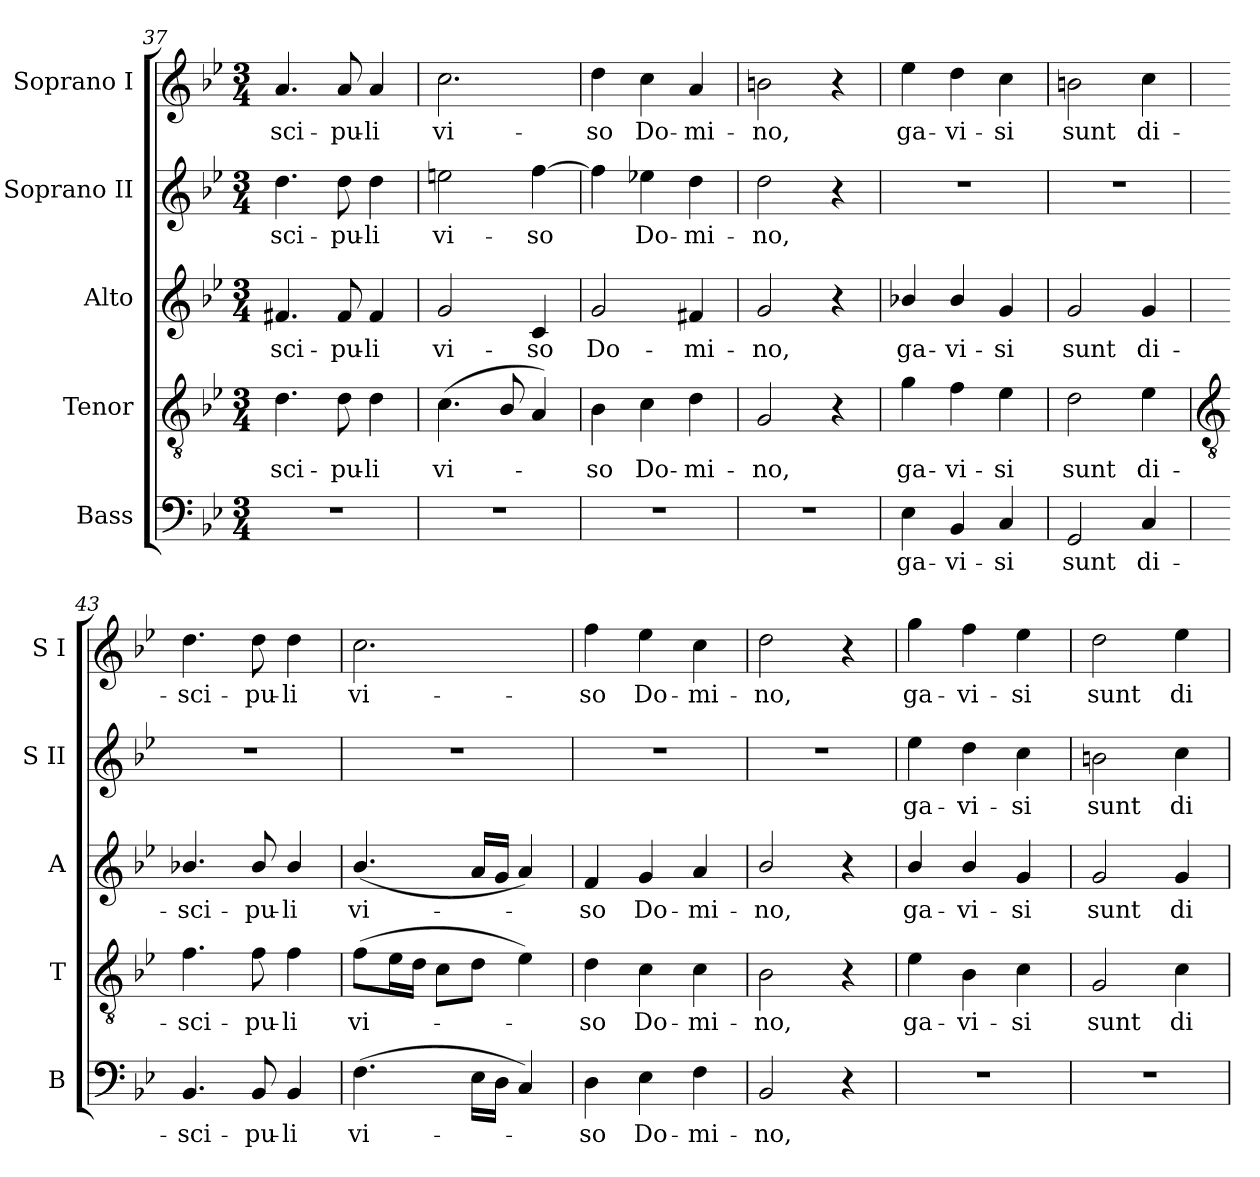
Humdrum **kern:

**kern	**text	**kern	**text	**kern	**text	**kern	**text	**kern	**text
*part5	*part5	*part4	*part4	*part3	*part3	*part2	*part2	*part1	*part1
*staff5	*staff5	*staff4	*staff4	*staff3	*staff3	*staff2	*staff2	*staff1	*staff1
*I"Bass	*	*I"Tenor	*	*I"Alto	*	*I"Soprano II	*	*I"Soprano I	*
*I'B	*	*I'T	*	*I'A	*	*I'S II	*	*I'S I	*
*clefF4	*	*clefGv2	*	*clefG2	*	*clefG2	*	*clefG2	*
*k[b-e-]	*	*k[b-e-]	*	*k[b-e-]	*	*k[b-e-]	*	*k[b-e-]	*
*B-:	*	*B-:	*	*B-:	*	*B-:	*	*B-:	*
*M3/4	*	*M3/4	*	*M3/4	*	*M3/4	*	*M3/4	*
=37	=37	=37	=37	=37	=37	=37	=37	=37	=37
!LO:N:vis=1	!	!	!LO:LY:b	!	!LO:LY:b	!	!LO:LY:b	!	!LO:LY:b
2.r	.	4.d	-sci-	4.f#X	-sci-	4.dd	-sci-	4.a	-sci-
!	!	!	!LO:LY:b	!	!LO:LY:b	!	!LO:LY:b	!	!LO:LY:b
.	.	8d	-pu-	8f#	-pu-	8dd	-pu-	8a	-pu-
!	!	!	!LO:LY:b	!	!LO:LY:b	!	!LO:LY:b	!	!LO:LY:b
.	.	4d	-li	4f#	-li	4dd	-li	4a	-li
=38	=38	=38	=38	=38	=38	=38	=38	=38	=38
!LO:N:vis=1	!	!	!LO:LY:b	!	!LO:LY:b	!	!LO:LY:b	!	!LO:LY:b
2.r	.	(<4.c	vi-	2g	vi-	2een	vi-	2.cc	vi-
.	.	8B-/	.	.	.	.	.	.	.
!	!	!	!	!	!LO:LY:b	!	!LO:LY:b	!	!
.	.	4A)	.	4c	-so	[4ff	-so	.	.
=39	=39	=39	=39	=39	=39	=39	=39	=39	=39
!LO:N:vis=1	!	!	!LO:LY:b	!	!LO:LY:b	!	!	!	!LO:LY:b
2.r	.	4B-	so	2g	Do-	4ff]	.	4dd	-so
!	!	!	!LO:LY:b	!	!	!	!LO:LY:b	!	!LO:LY:b
.	.	4c	Do-	.	.	4ee-X	Do-	4cc	Do-
!	!	!	!LO:LY:b	!	!LO:LY:b	!	!LO:LY:b	!	!LO:LY:b
.	.	4d	-mi-	4f#X	-mi-	4dd	-mi-	4a	-mi-
=40	=40	=40	=40	=40	=40	=40	=40	=40	=40
!LO:N:vis=1	!	!	!LO:LY:b	!	!LO:LY:b	!	!LO:LY:b	!	!LO:LY:b
2.r	.	2G	-no,	2g	-no,	2dd	-no,	2bn	-no,
.	.	4r	.	4r	.	4r	.	4r	.
=41	=41	=41	=41	=41	=41	=41	=41	=41	=41
!	!LO:LY:b	!	!LO:LY:b	!	!LO:LY:b	!LO:N:vis=1	!	!	!LO:LY:b
4E-	ga-	4g	ga-	4b-X/	ga-	2.r	.	4ee-	ga-
!	!LO:LY:b	!	!LO:LY:b	!	!LO:LY:b	!	!	!	!LO:LY:b
4BB-	-vi-	4f	-vi-	4b-/	-vi-	.	.	4dd	-vi-
!	!LO:LY:b	!	!LO:LY:b	!	!LO:LY:b	!	!	!	!LO:LY:b
4C	-si	4e-	-si	4g	-si	.	.	4cc	-si
=42	=42	=42	=42	=42	=42	=42	=42	=42	=42
!	!LO:LY:b	!	!LO:LY:b	!	!LO:LY:b	!LO:N:vis=1	!	!	!LO:LY:b
2GG	sunt	2d	sunt	2g	sunt	2.r	.	2bn	sunt
!	!LO:LY:b	!	!LO:LY:b	!	!LO:LY:b	!	!	!	!LO:LY:b
4C	di-	4e-	di-	4g	di-	.	.	4cc	di-
!!LO:LB:g=z
=43	=43	=43	=43	=43	=43	=43	=43	=43	=43
*	*	*clefGv2	*	*	*	*	*	*	*
!	!LO:LY:b	!	!LO:LY:b	!	!LO:LY:b	!LO:N:vis=1	!	!	!LO:LY:b
4.BB-	-sci-	4.f	-sci-	4.b-X/	-sci-	2.r	.	4.dd	-sci-
!	!LO:LY:b	!	!LO:LY:b	!	!LO:LY:b	!	!	!	!LO:LY:b
8BB-	-pu-	8f	-pu-	8b-/	-pu-	.	.	8dd	-pu-
!	!LO:LY:b	!	!LO:LY:b	!	!LO:LY:b	!	!	!	!LO:LY:b
4BB-	-li	4f	-li	4b-/	-li	.	.	4dd	-li
=44	=44	=44	=44	=44	=44	=44	=44	=44	=44
!	!LO:LY:b	!	!LO:LY:b	!	!LO:LY:b	!LO:N:vis=1	!	!	!LO:LY:b
(>4.F	vi-	(>8fL	vi-	(<4.b-/	vi-	2.r	.	2.cc	vi-
.	.	16e-L	.	.	.	.	.	.	.
.	.	16dJJ	.	.	.	.	.	.	.
.	.	8cL	.	.	.	.	.	.	.
16E-LL	.	8dJ	.	16aLL	.	.	.	.	.
16DJJ	.	.	.	16gJJ	.	.	.	.	.
4C)	.	4e-)	.	4a)	.	.	.	.	.
=45	=45	=45	=45	=45	=45	=45	=45	=45	=45
!	!LO:LY:b	!	!LO:LY:b	!	!LO:LY:b	!LO:N:vis=1	!	!	!LO:LY:b
4D	so	4d	so	4f	so	2.r	.	4ff	-so
!	!LO:LY:b	!	!LO:LY:b	!	!LO:LY:b	!	!	!	!LO:LY:b
4E-	Do-	4c	Do-	4g	Do-	.	.	4ee-	Do-
!	!LO:LY:b	!	!LO:LY:b	!	!LO:LY:b	!	!	!	!LO:LY:b
4F	-mi-	4c	-mi-	4a	-mi-	.	.	4cc	-mi-
=46	=46	=46	=46	=46	=46	=46	=46	=46	=46
!	!LO:LY:b	!	!LO:LY:b	!	!LO:LY:b	!LO:N:vis=1	!	!	!LO:LY:b
2BB-	-no,	2B-	-no,	2b-/	-no,	2.r	.	2dd	-no,
4r	.	4r	.	4r	.	.	.	4r	.
=47	=47	=47	=47	=47	=47	=47	=47	=47	=47
!LO:N:vis=1	!	!	!LO:LY:b	!	!LO:LY:b	!	!LO:LY:b	!	!LO:LY:b
2.r	.	4e-	ga-	4b-/	ga-	4ee-	ga-	4gg	ga-
!	!	!	!LO:LY:b	!	!LO:LY:b	!	!LO:LY:b	!	!LO:LY:b
.	.	4B-	-vi-	4b-/	-vi-	4dd	-vi-	4ff	-vi-
!	!	!	!LO:LY:b	!	!LO:LY:b	!	!LO:LY:b	!	!LO:LY:b
.	.	4c	-si	4g	-si	4cc	-si	4ee-	-si
=48	=48	=48	=48	=48	=48	=48	=48	=48	=48
!LO:N:vis=1	!	!	!LO:LY:b	!	!LO:LY:b	!	!LO:LY:b	!	!LO:LY:b
2.r	.	2G	sunt	2g	sunt	2bn	sunt	2dd	sunt
!	!	!	!LO:LY:b	!	!LO:LY:b	!	!LO:LY:b	!	!LO:LY:b
.	.	4c	di-	4g	di-	4cc	di-	4ee-	di-
=	=	=	=	=	=	=	=	=	=
*-	*-	*-	*-	*-	*-	*-	*-	*-	*-
